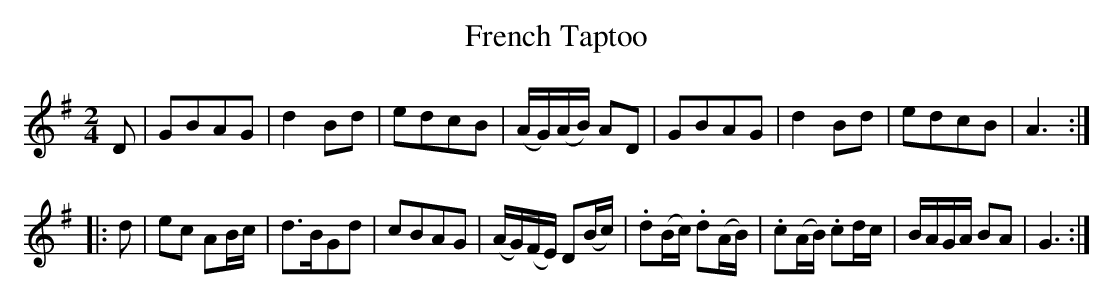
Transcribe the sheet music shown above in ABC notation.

X:1
T:French Taptoo
L:1/8
M:2/4
K:G major
D|\
GBAG| d2Bd| edcB| (A/G/)(A/B/) AD|\
GBAG| d2Bd| edcB| A3::
d|\
ec AB/c/| d>BGd| cBAG| (A/G/)(F/E/) D(B/c/)|\
.d(B/c/) .d(A/B/)| .c(A/B/) .cd/c/| \
B/A/G/A/ BA| G3 :|
